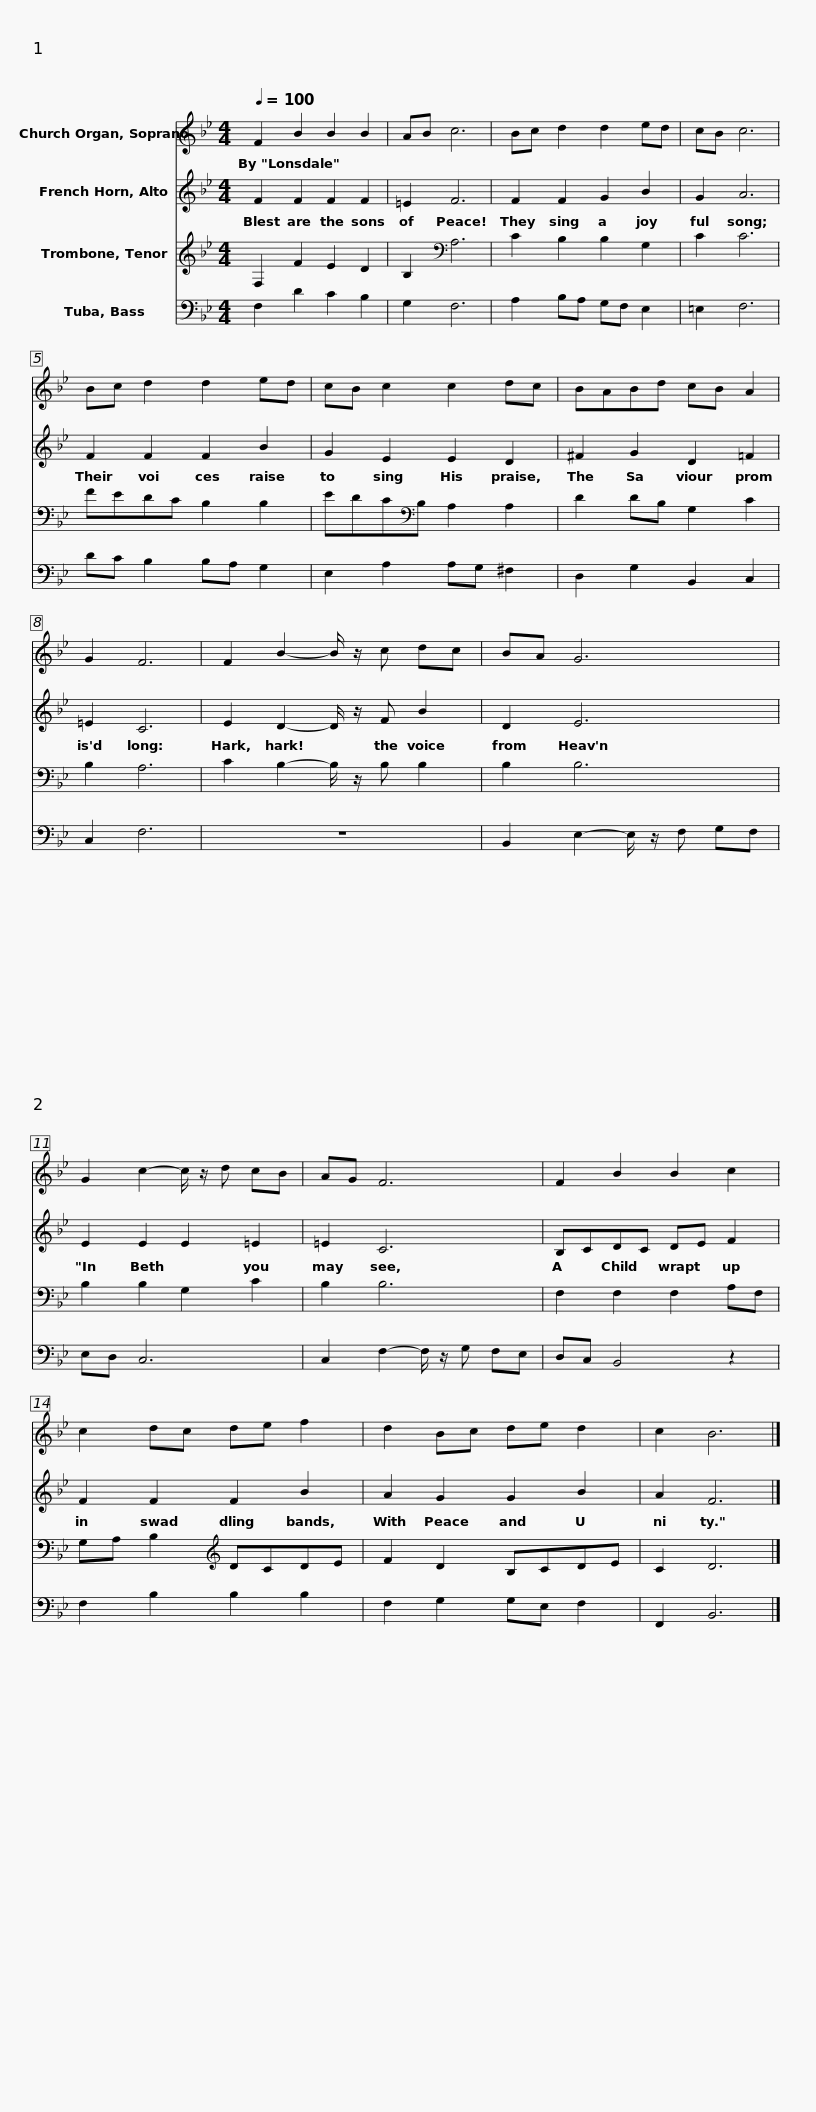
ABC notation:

X:1
%%score 1 2 3 4
L:1/8
Q:1/4=100
M:4/4
I:linebreak $
K:Bb
V:1 treble
V:2 treble
V:3 treble
V:4 bass
V:1
 F2 B2 B2 B2 | AB c6 | Bc d2 d2 ed | cB c6 |$ Bc d2 d2 ed | %5
 cB c2 c2 dc | BABd cB A2 | G2 F6 | F2 B2- B/ z/ c dc |$ BA G6 | %10
 G2 c2- c/ z/ d cB | AG F6 | F2 B2 B2 c2 | c2 dc de f2 |$ d2 Bc de d2 | %15
 c2 B6 |] %16
V:2
 F2 F2 F2 F2 | =E2 F6 | F2 F2 G2 B2 | G2 A6 |$ F2 F2 F2 B2 | %5
 G2 E2 E2 D2 | ^F2 G2 D2 =F2 | =E2 C6 | E2 D2- D/ z/ F B2 |$ D2 E6 | %10
 E2 E2 E2 =E2 | =E2 C6 | B,CDC DE F2 | F2 F2 F2 B2 |$ A2 G2 G2 B2 | %15
 A2 F6 |] %16
V:3
 F,2 F2 E2 D2 | B,2[K:bass] A,6 | C2 B,2 B,2 G,2 | C2 C6 |$ FEDC B,2 B,2 | %5
 EDC[K:bass]B, A,2 A,2 | D2 DB, G,2 C2 | B,2 A,6 | C2 B,2- B,/ z/ B, B,2 |$ B,2 B,6 | %10
 B,2 B,2 G,2 C2 | B,2 B,6 | F,2 F,2 F,2 A,F, | G,A, B,2[K:treble] DCDE |$ F2 D2 B,CDE | %15
 C2 D6 |] %16
V:4
 F,2 D2 C2 B,2 | G,2 F,6 | A,2 B,A, G,F, E,2 | =E,2 F,6 |$ DC B,2 B,A, G,2 | %5
 E,2 A,2 A,G, ^F,2 | D,2 G,2 B,,2 C,2 | C,2 F,6 | z8 |$ B,,2 E,2- E,/ z/ F, G,F, | %10
 E,D, C,6 | C,2 F,2- F,/ z/ G, F,E, | D,C, B,,4 z2 | F,2 B,2 B,2 B,2 |$ F,2 G,2 G,E, F,2 | %15
 F,,2 B,,6 |] %16
